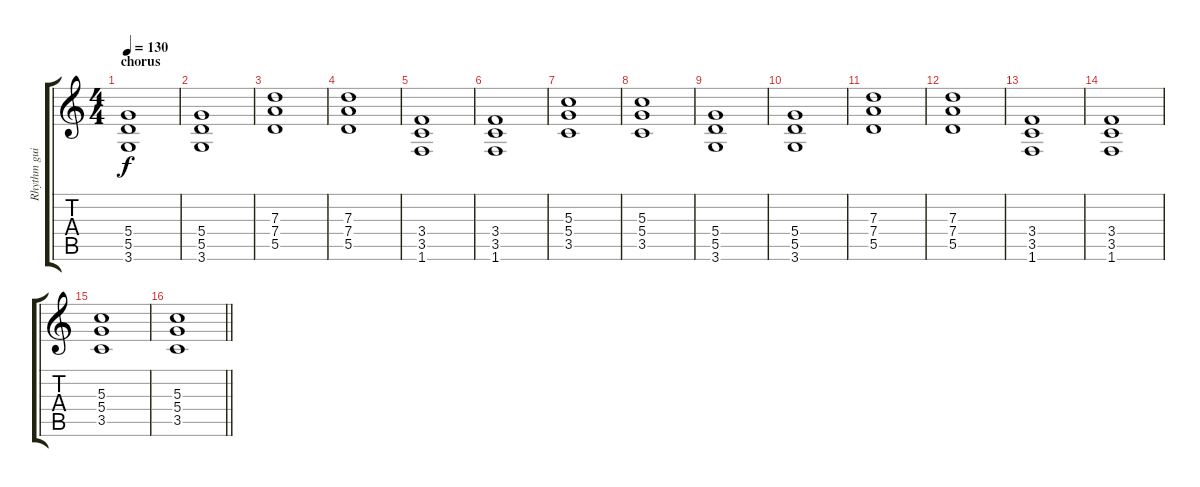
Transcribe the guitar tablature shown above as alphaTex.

\track ("Rhythm guitar" "Rhythm gui") {instrument overdrivenguitar}
\staff {score tabs}
\tuning (E4 B3 G3 D3 A2 E2) {hide}
\ts (4 4)
\section ("" "chorus")
\tempo 130
\clef g2
\ks c
(5.4 5.5 3.6).1{dy f} |
(5.4 5.5 3.6).1 |
(7.3 7.4 5.5).1 |
(7.3 7.4 5.5).1 |
(3.4 3.5 1.6).1 |
(3.4 3.5 1.6).1 |
(5.3 5.4 3.5).1 |
(5.3 5.4 3.5).1 |
(5.4 5.5 3.6).1 |
(5.4 5.5 3.6).1 |
(7.3 7.4 5.5).1 |
(7.3 7.4 5.5).1 |
(3.4 3.5 1.6).1 |
(3.4 3.5 1.6).1 |
(5.3 5.4 3.5).1 |
\barLineRight lightlight
(5.3 5.4 3.5).1
